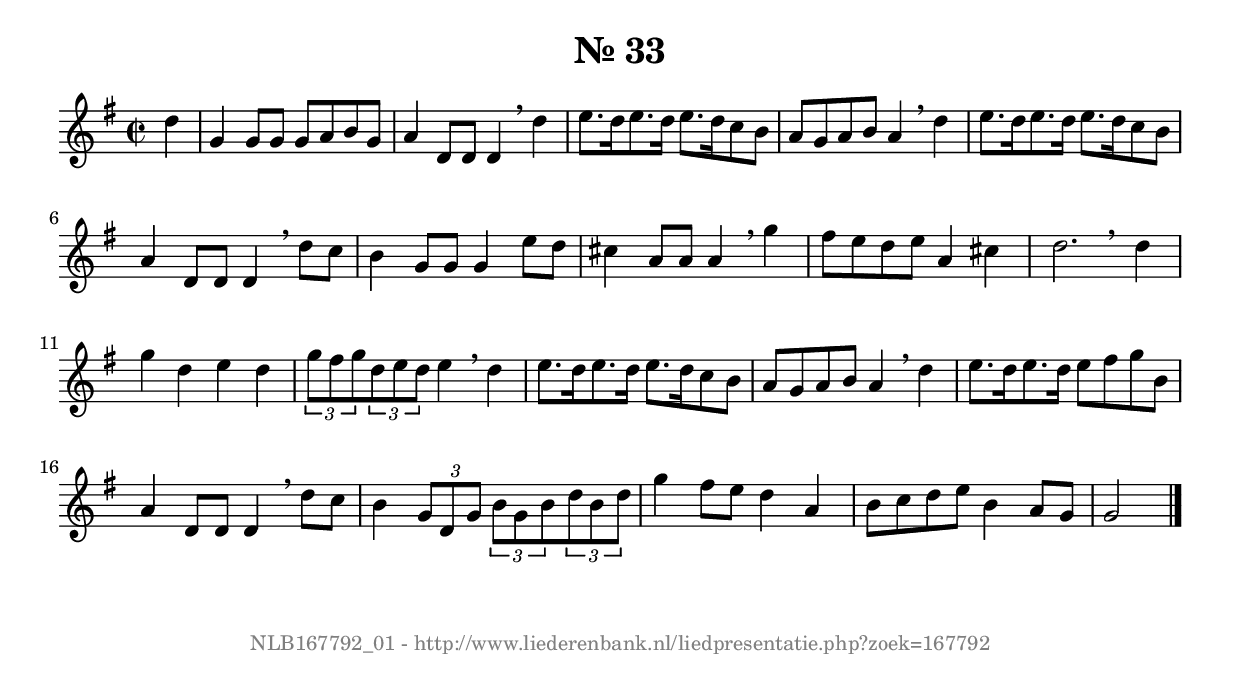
%
% produced by wce2krn 1.64 (7 June 2014)
%
\version"2.16"
#(append! paper-alist '(("long" . (cons (* 210 mm) (* 2000 mm)))))
#(set-default-paper-size "long")
sb = {\breathe}
mBreak = {\breathe }
bBreak = {\breathe }
x = {\once\override NoteHead #'style = #'cross }
gl=\glissando
itime={\override Staff.TimeSignature #'stencil = ##f }
ficta = {\once\set suggestAccidentals = ##t}
fine = {\once\override Score.RehearsalMark #'self-alignment-X = #1 \mark \markup {\italic{Fine}}}
dc = {\once\override Score.RehearsalMark #'self-alignment-X = #1 \mark \markup {\italic{D.C.}}}
dcf = {\once\override Score.RehearsalMark #'self-alignment-X = #1 \mark \markup {\italic{D.C. al Fine}}}
dcc = {\once\override Score.RehearsalMark #'self-alignment-X = #1 \mark \markup {\italic{D.C. al Coda}}}
ds = {\once\override Score.RehearsalMark #'self-alignment-X = #1 \mark \markup {\italic{D.S.}}}
dsf = {\once\override Score.RehearsalMark #'self-alignment-X = #1 \mark \markup {\italic{D.S. al Fine}}}
dsc = {\once\override Score.RehearsalMark #'self-alignment-X = #1 \mark \markup {\italic{D.S. al Coda}}}
pv = {\set Score.repeatCommands = #'((volta "1"))}
sv = {\set Score.repeatCommands = #'((volta "2"))}
tv = {\set Score.repeatCommands = #'((volta "3"))}
qv = {\set Score.repeatCommands = #'((volta "4"))}
xv = {\set Score.repeatCommands = #'((volta #f))}
\header{ tagline = ""
title = "Nr. 33"
}
\score {{
\key g \major
\relative g'
{
\set melismaBusyProperties = #'()
\partial 32*8
\time 2/2
\tempo 4=120
\override Score.MetronomeMark #'transparent = ##t
\override Score.RehearsalMark #'break-visibility = #(vector #t #t #f)
d'4 g, g8 g g a b g a4 d,8 d d4 \sb d' e8. d16 e8. d16 e8. d16 c8 b a g a b a4 \sb d e8. d16 e8. d16 e8. d16 c8 b a4 d,8 d d4 \sb d'8 c b4 g8 g g4 e'8 d cis4 a8 a a4 \sb g'fis8 e d e a,4 cis d2. \bar ":|:" \bBreak
d4 g d e d \times 2/3 { g8 fis g } \times 2/3 { d e d } e4 \sb d e8. d16 e8. d16 e8. d16 c8 b a g a b a4 \sb d e8. d16 e8. d16 e8 fis g b, a4 d,8 d d4 \sb d'8 c b4 \times 2/3 { g8 d g } \times 2/3 { b g b } \times 2/3 { d b d } g4 fis8 e d4 a b8 c d e b4 a8 g g2 \bar "|."
 }}
 \midi { }
 \layout {
            indent = 0.0\cm
}
}
\markup { \vspace #0 } \markup { \with-color #grey \fill-line { \center-column { \smaller "NLB167792_01 - http://www.liederenbank.nl/liedpresentatie.php?zoek=167792" } } }
